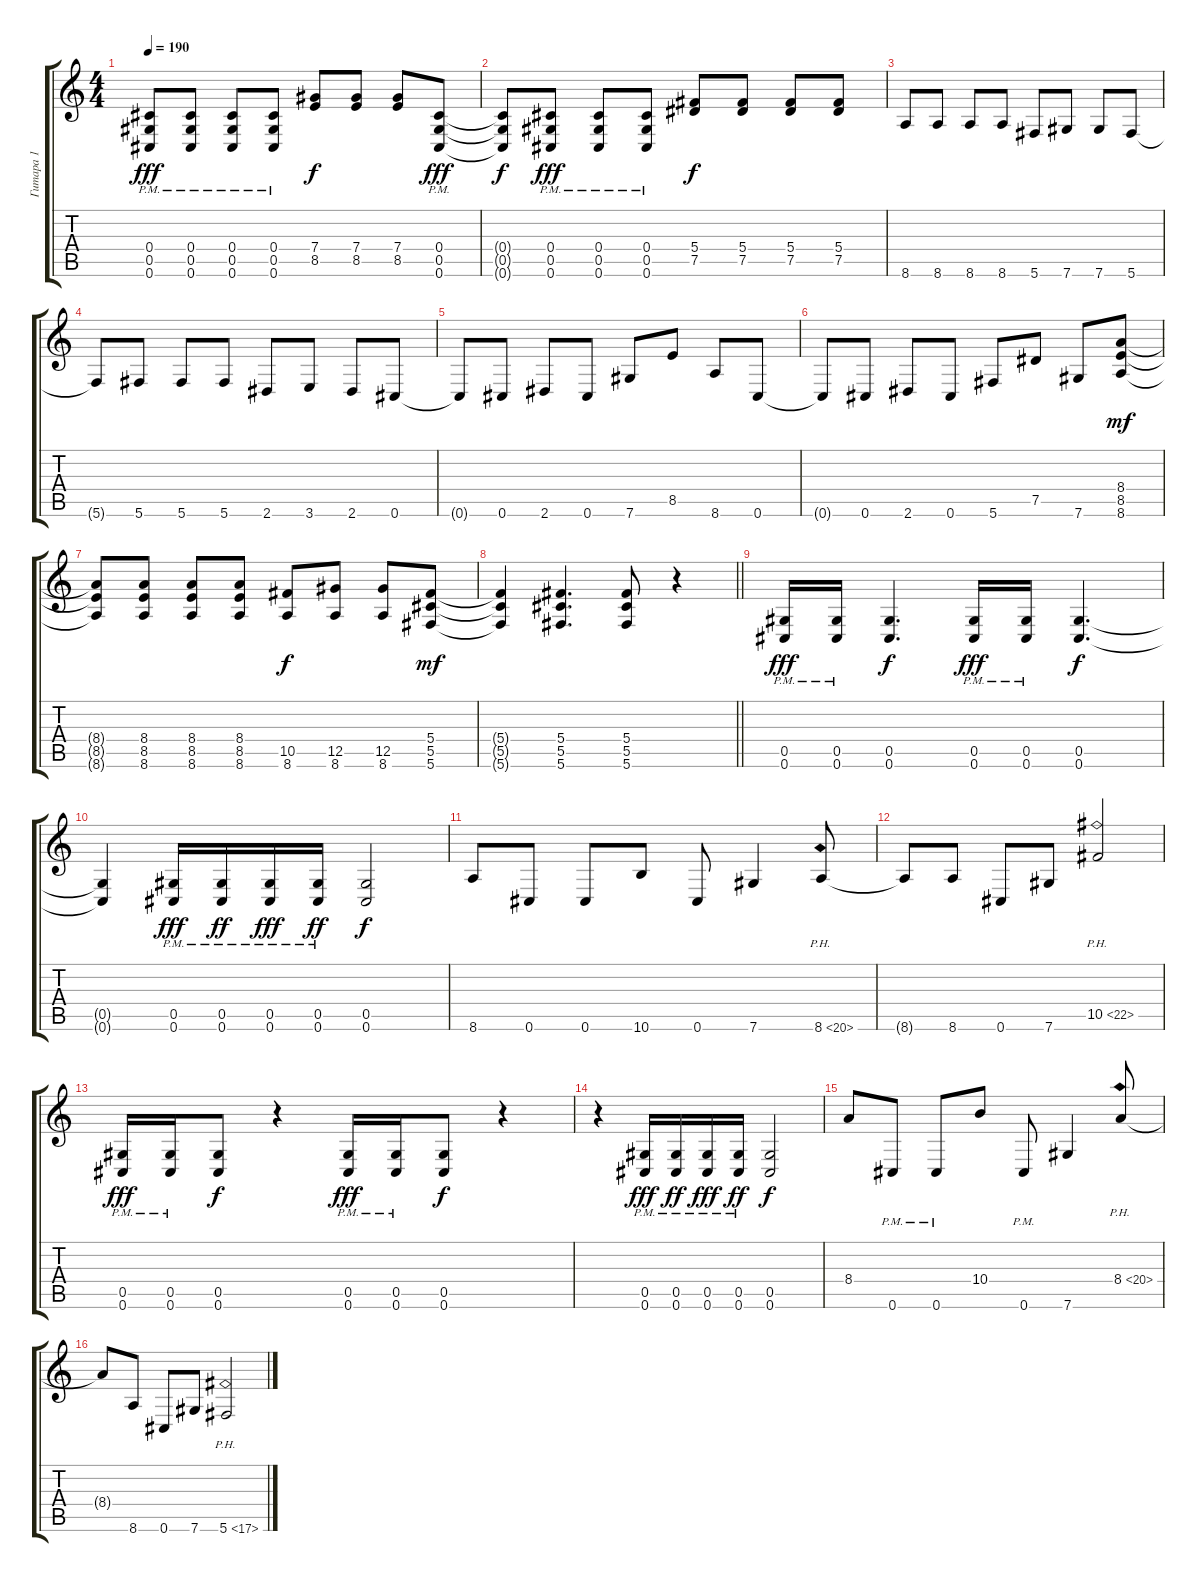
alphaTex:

\track ("Гитара 1" "Гитара 1") {instrument distortionguitar}
\staff {score tabs}
\tuning (Eb4 Bb3 Gb3 Db3 Ab2 Db2) {hide}
\ts (4 4)
\tempo 190
\clef g2
\ks c
(0.4{pm} 0.5{pm} 0.6{pm}).8{dy fff} (0.4{pm} 0.5{pm} 0.6{pm}).8 (0.4{pm} 0.5{pm} 0.6{pm}).8 (0.4{pm} 0.5{pm} 0.6{pm}).8 (7.4 8.5).8{dy f} (7.4 8.5).8 (7.4 8.5).8 (0.4{pm} 0.5{pm} 0.6{pm}).8{dy fff} |
(0.4{t} 0.5{t} 0.6{t}).8{dy f} (0.4{pm} 0.5{pm} 0.6{pm}).8{dy fff} (0.4{pm} 0.5{pm} 0.6{pm}).8 (0.4{pm} 0.5{pm} 0.6{pm}).8 (5.4 7.5).8{dy f} (5.4 7.5).8 (5.4 7.5).8 (5.4 7.5).8 |
8.6.8 8.6.8 8.6.8 8.6.8 5.6.8 7.6.8 7.6.8 5.6.8 |
5.6{t}.8 5.6.8 5.6.8 5.6.8 2.6.8 3.6.8 2.6.8 0.6.8 |
0.6{t}.8 0.6.8 2.6.8 0.6.8 7.6.8 8.5.8 8.6.8 0.6.8 |
0.6{t}.8 0.6.8 2.6.8 0.6.8 5.6.8 7.5.8 7.6.8 (8.4 8.5 8.6).8{dy mf} |
(8.4{t} 8.5{t} 8.6{t}).8 (8.4 8.5 8.6).8 (8.4 8.5 8.6).8 (8.4 8.5 8.6).8 (10.5 8.6).8{dy f} (12.5 8.6).8 (12.5 8.6).8 (5.4 5.5 5.6).8{dy mf} |
\barLineRight lightlight
(5.4{t} 5.5{t} 5.6{t}).4 (5.4 5.5 5.6).4{d} (5.4 5.5 5.6).8 r.4 |
\section ("" "")
(0.5{pm} 0.6{pm}).16{dy fff} (0.5{pm} 0.6{pm}).16 (0.5 0.6).4{d dy f} (0.5{pm} 0.6{pm}).16{dy fff} (0.5{pm} 0.6{pm}).16 (0.5 0.6).4{d dy f} |
(0.5{t} 0.6{t}).4 (0.5{pm} 0.6{pm}).16{dy fff} (0.5{pm} 0.6{pm}).16{dy ff} (0.5{pm} 0.6{pm}).16{dy fff} (0.5{pm} 0.6{pm}).16{dy ff} (0.5 0.6).2{dy f} |
8.6.8 0.6.8 0.6.8 10.6.8 0.6.8 7.6.4 8.6{ph 12}.8 |
8.6{t}.8 8.6.8 0.6.8 7.6.8 10.5{ph 12}.2 |
(0.5{pm} 0.6{pm}).16{dy fff} (0.5{pm} 0.6{pm}).16 (0.5 0.6).8{dy f} r.4 (0.5{pm} 0.6{pm}).16{dy fff} (0.5{pm} 0.6{pm}).16 (0.5 0.6).8{dy f} r.4 |
r.4 (0.5{pm} 0.6{pm}).16{dy fff} (0.5{pm} 0.6{pm}).16{dy ff} (0.5{pm} 0.6{pm}).16{dy fff} (0.5{pm} 0.6{pm}).16{dy ff} (0.5 0.6).2{dy f} |
8.4.8 0.6{pm}.8 0.6{pm}.8 10.4.8 0.6{pm}.8 7.6.4 8.4{ph 12}.8 |
8.4{t}.8 8.6.8 0.6.8 7.6.8 5.6{ph 12}.2
